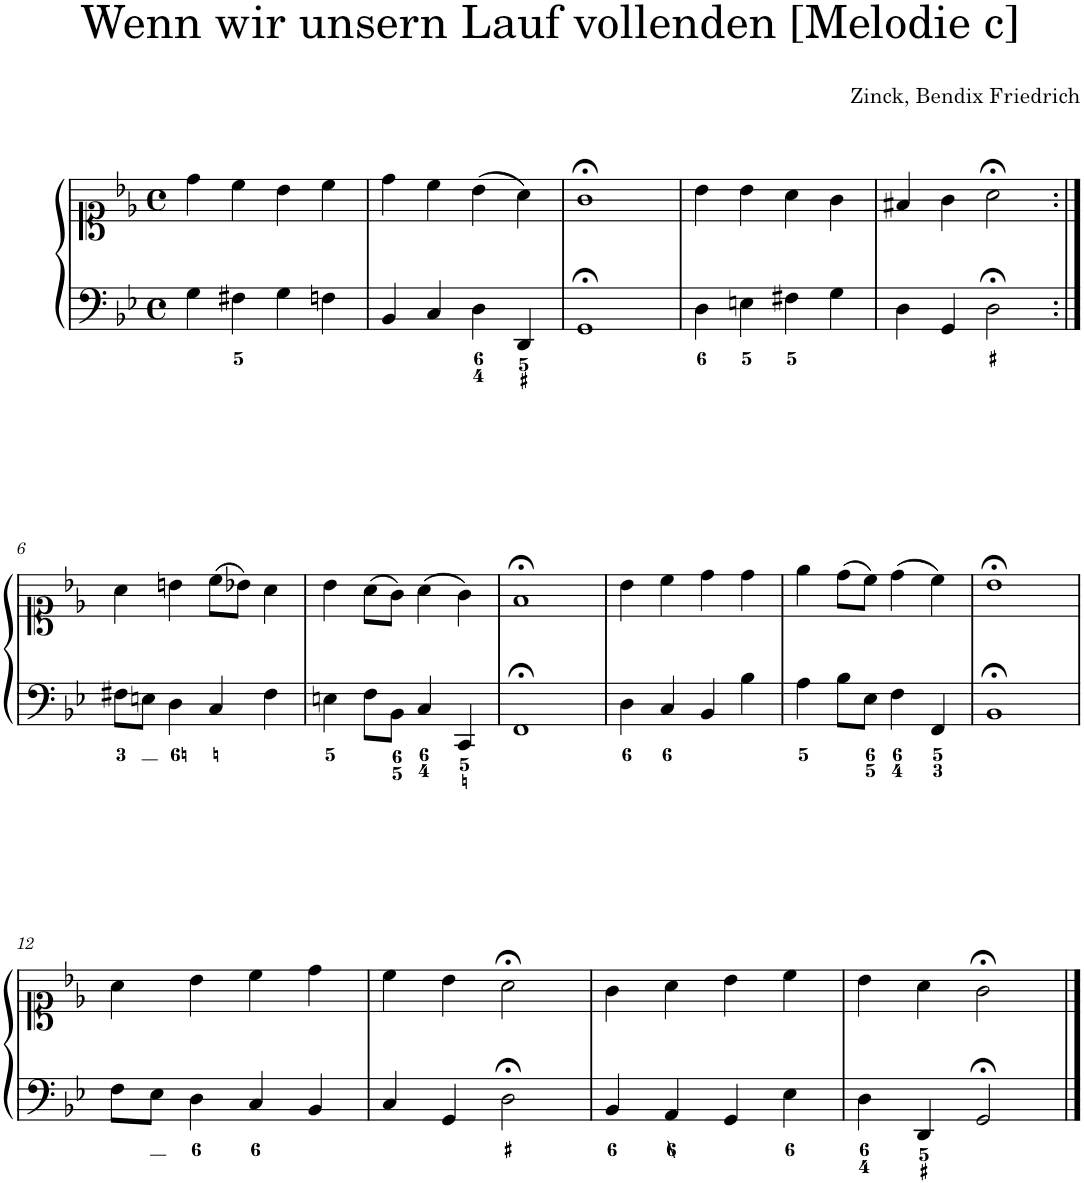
**kern	**kern
*part1	*part1
*staff2	*staff1
*I"Piano	*
*I'Pno.	*
*clefF4	*clefC1
*k[b-e-]	*k[b-e-]
*M4/4	*M4/4
*met(c)	*met(c)
=1	=1
4G\	4dd\
4F#X\	4cc\
4G\	4b-\
4Fn\	4cc\
=2	=2
4BB-/	4dd\
4C/	4cc\
4D\	(4b-\
4DD/	4a\)
=3	=3
1GG;<	1g;<
=4	=4
4D\	4b-\
4En\	4b-\
4F#X\	4a\
4G\	4g\
=5	=5
4D\	4f#X/
4GG/	4g\
2D;<\	2a;<\
!!LO:LB:g=z
=6:|!	=6:|!
8F#X\L	4a\
8En\J	.
4D\	4bn\
4C/	(8cc\L
.	8b-X\J)
4F#\	4a\
=7	=7
4En\	4b-\
8F\L	(8a\L
8BB-\J	8g\J)
4C/	(4a\
4CC/	4g\)
=8	=8
1FF;<	1f;<
=9	=9
4D\	4b-\
4C/	4cc\
4BB-/	4dd\
4B-\	4dd\
=10	=10
4A\	4ee-\
8B-\L	(8dd\L
8E-\J	8cc\J)
4F\	(4dd\
4FF/	4cc\)
=11	=11
1BB-;<	1b-;<
!!LO:LB:g=z
=12	=12
8F\L	4a\
8E-\J	.
4D\	4b-\
4C/	4cc\
4BB-/	4dd\
=13	=13
4C/	4cc\
4GG/	4b-\
2D;<\	2a;<\
=14	=14
4BB-/	4g\
4AA/	4a\
4GG/	4b-\
4E-\	4cc\
=15	=15
4D\	4b-\
4DD/	4a\
2GG;</	2g;<\
==	==
*-	*-
